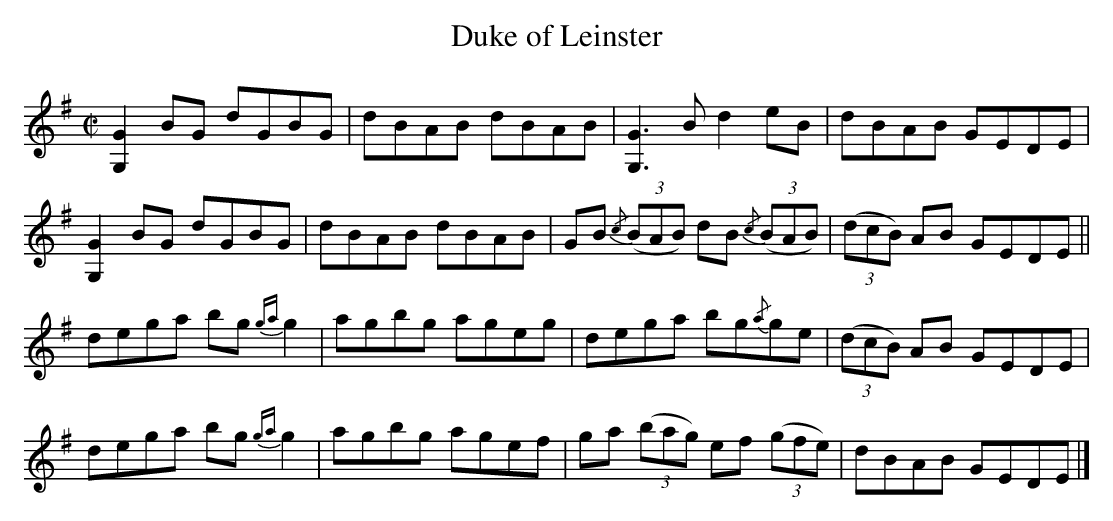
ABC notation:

X:1
U: ~ = !turn!
T:Duke of Leinster
M:C|
L:1/8
K:G
[G,2G2] BG dGBG | dBAB dBAB | [G,3G3] B d2 eB | dBAB GEDE |
[G,2G2] BG dGBG | dBAB dBAB | GB (3{/c}(BAB) dB (3{/c}(BAB) | ((3dcB) AB GEDE ||
dega bg {ga}g2 | agbg ageg | dega bg{/a}ge | ((3dcB) AB GEDE |
dega bg {ga}g2 | agbg agef | ga ((3bag) ef ((3gfe) | dBAB GEDE |]
